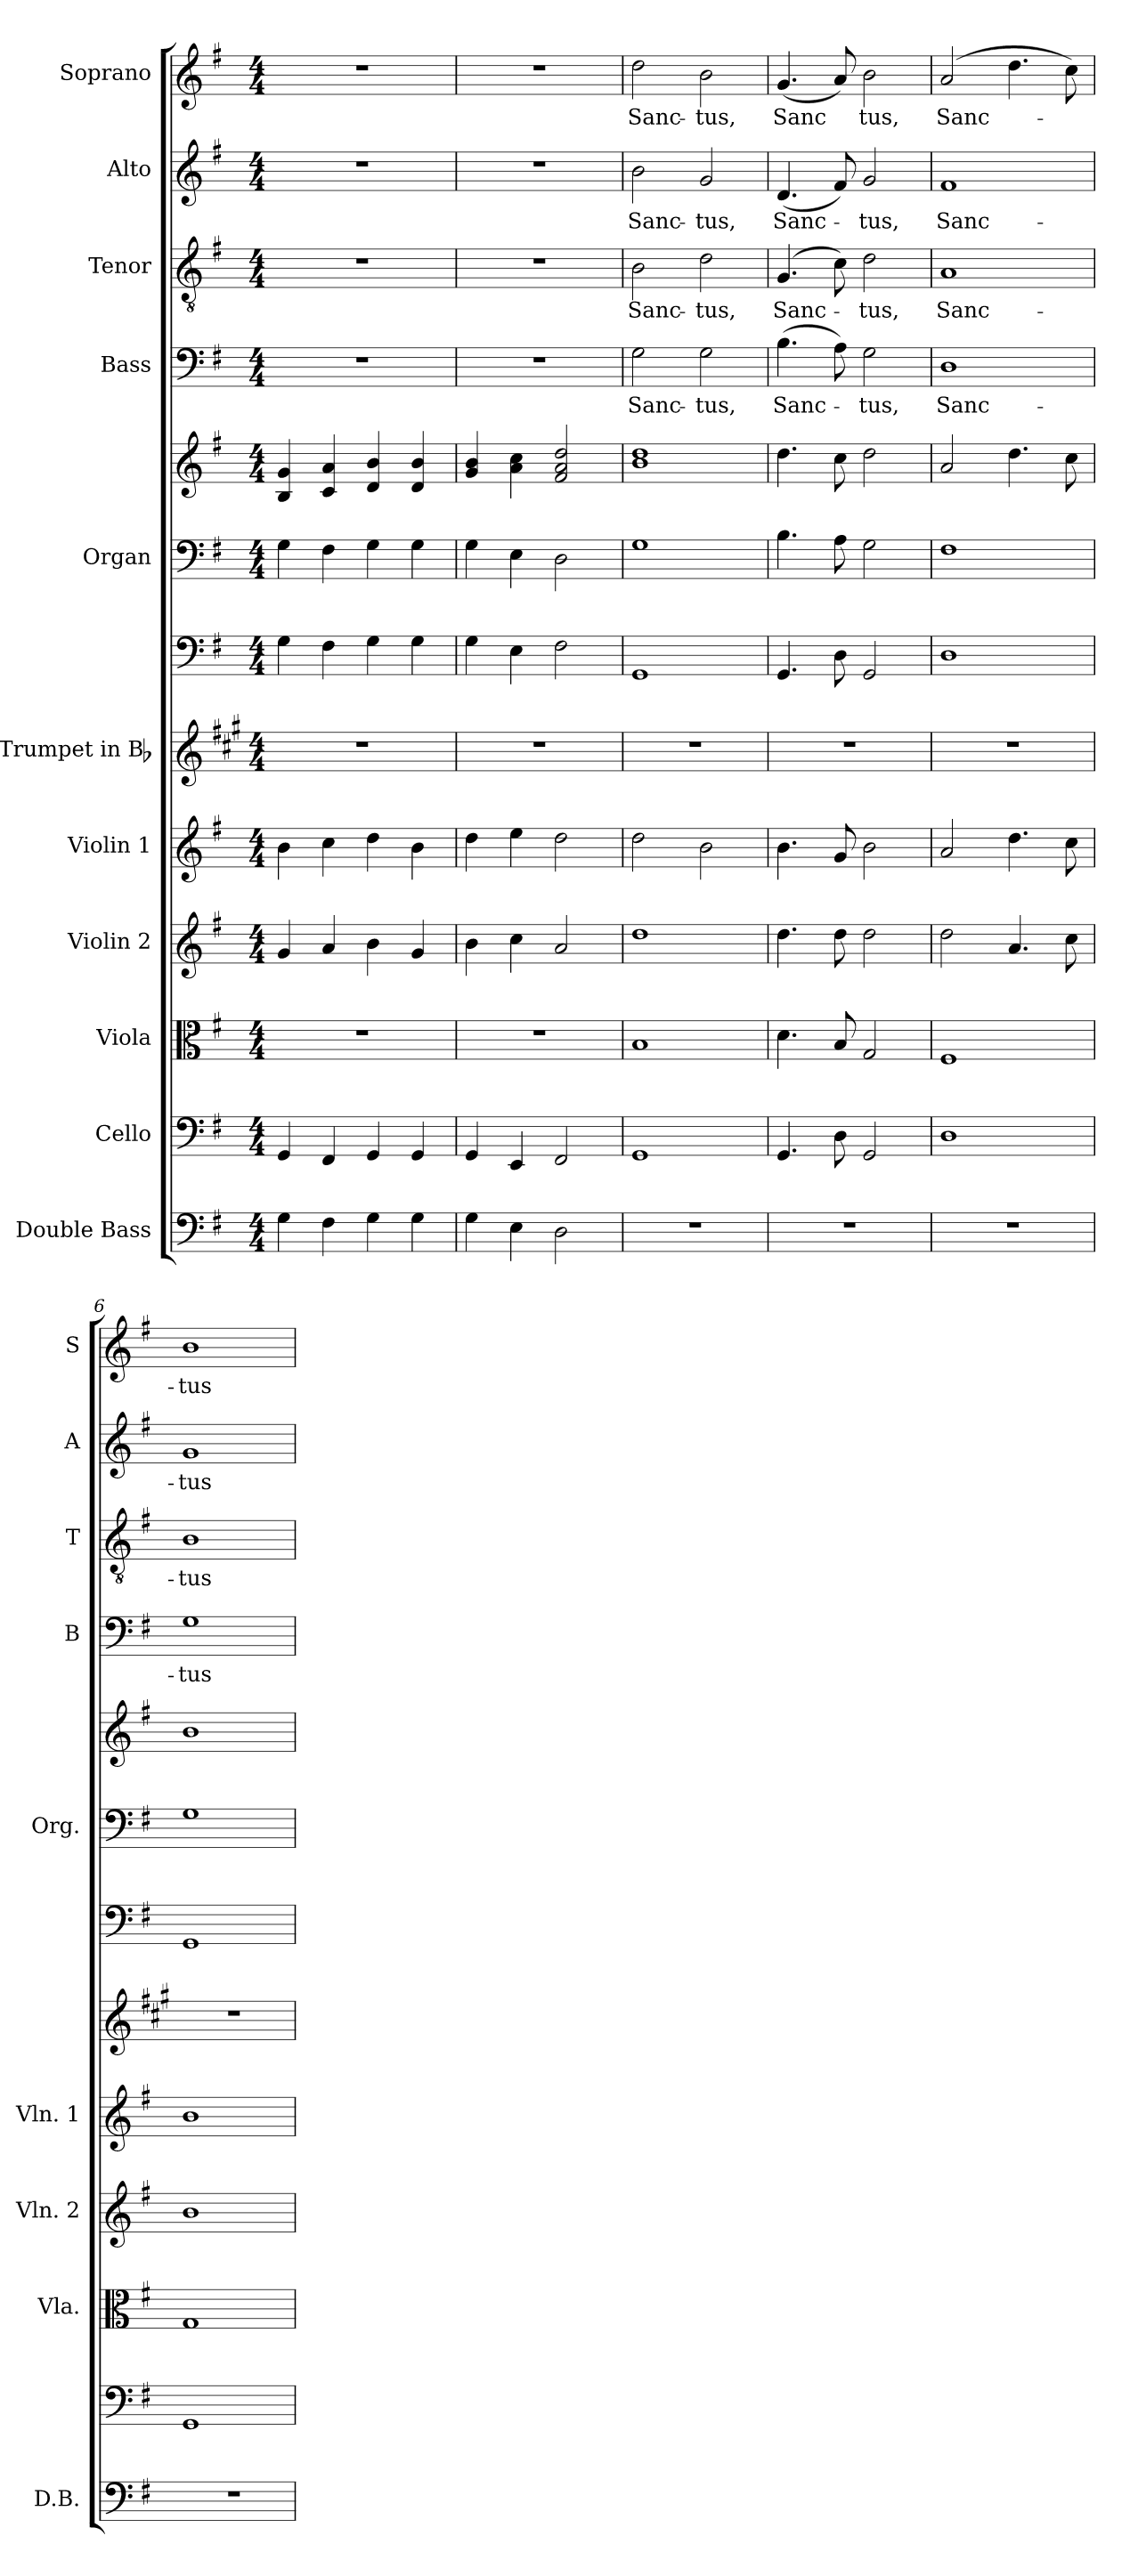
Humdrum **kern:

**kern	**kern	**kern	**kern	**kern	**kern	**kern	**kern	**kern	**kern	**text	**kern	**text	**kern	**text	**kern	**text
*part12	*part11	*part10	*part9	*part8	*part7	*part6	*part5	*part5	*part4	*part4	*part3	*part3	*part2	*part2	*part1	*part1
*staff13	*staff12	*staff11	*staff10	*staff9	*staff8	*staff7	*staff6	*staff5	*staff4	*staff4	*staff3	*staff3	*staff2	*staff2	*staff1	*staff1
*I"Double Bass	*I"Cello	*I"Viola	*I"Violin 2	*I"Violin 1	*I"Trumpet in Bb	*	*I"Organ	*	*I"Bass	*	*I"Tenor	*	*I"Alto	*	*I"Soprano	*
*I'D.B.	*	*I'Vla.	*I'Vln. 2	*I'Vln. 1	*	*	*I'Org.	*	*I'B	*	*I'T	*	*I'A	*	*I'S	*
*clefF4	*clefF4	*clefC3	*clefG2	*clefG2	*clefG2	*clefF4	*clefF4	*clefG2	*clefF4	*	*clefGv2	*	*clefG2	*	*clefG2	*
*ITrd7c12	*	*	*	*	*ITrd1c2	*	*	*	*	*	*	*	*	*	*	*
*k[f#]	*k[f#]	*k[f#]	*k[f#]	*k[f#]	*k[f#]	*k[f#]	*k[f#]	*k[f#]	*k[f#]	*	*k[f#]	*	*k[f#]	*	*k[f#]	*
*G:	*G:	*G:	*G:	*G:	*G:	*G:	*G:	*G:	*G:	*	*G:	*	*G:	*	*G:	*
*M4/4	*M4/4	*M4/4	*M4/4	*M4/4	*M4/4	*M4/4	*M4/4	*M4/4	*M4/4	*	*M4/4	*	*M4/4	*	*M4/4	*
*MM96	*MM96	*MM96	*MM96	*MM96	*MM96	*MM96	*MM96	*MM96	*MM96	*	*MM96	*	*MM96	*	*MM96	*
=1	=1	=1	=1	=1	=1	=1	=1	=1	=1	=1	=1	=1	=1	=1	=1	=1
4GG\	4GG/	1r	4g/	4b\	1r	4G\	4G\	4B/ 4g/	1r	.	1r	.	1r	.	1r	.
4FF#\	4FF#/	.	4a/	4cc\	.	4F#\	4F#\	4c/ 4a/	.	.	.	.	.	.	.	.
4GG\	4GG/	.	4b\	4dd\	.	4G\	4G\	4d/ 4b/	.	.	.	.	.	.	.	.
4GG\	4GG/	.	4g/	4b\	.	4G\	4G\	4d/ 4b/	.	.	.	.	.	.	.	.
=2	=2	=2	=2	=2	=2	=2	=2	=2	=2	=2	=2	=2	=2	=2	=2	=2
4GG\	4GG/	1r	4b\	4dd\	1r	4G\	4G\	4g/ 4b/	1r	.	1r	.	1r	.	1r	.
4EE\	4EE/	.	4cc\	4ee\	.	4E\	4E\	4a\ 4cc\	.	.	.	.	.	.	.	.
2DD\	2FF#/	.	2a/	2dd\	.	2F#\	2D\	2f#/ 2a/ 2dd/	.	.	.	.	.	.	.	.
=3	=3	=3	=3	=3	=3	=3	=3	=3	=3	=3	=3	=3	=3	=3	=3	=3
!	!	!	!	!	!	!	!	!	!	!LO:LY:b	!	!LO:LY:b	!	!LO:LY:b	!	!LO:LY:b
1r	1GG	1B	1dd	2dd\	1r	1GG	1G	1b 1dd	2G\	Sanc-	2B\	Sanc-	2b\	Sanc-	2dd\	Sanc-
!	!	!	!	!	!	!	!	!	!	!LO:LY:b	!	!LO:LY:b	!	!LO:LY:b	!	!LO:LY:b
.	.	.	.	2b\	.	.	.	.	2G\	-tus,	2d\	-tus,	2g/	-tus,	2b\	-tus,
=4	=4	=4	=4	=4	=4	=4	=4	=4	=4	=4	=4	=4	=4	=4	=4	=4
!	!	!	!	!	!	!	!	!	!	!LO:LY:b	!	!LO:LY:b	!	!LO:LY:b	!	!LO:LY:b
1r	4.GG/	4.d\	4.dd\	4.b\	1r	4.GG/	4.B\	4.dd\	(>4.B\	Sanc-	(4.G/	Sanc-	(<4.d/	Sanc-	(<4.g/	Sanc
.	8D\	8B/	8dd\	8g/	.	8D\	8A\	8cc\	8A\)	.	8c\)	.	8f#/)	.	8a/)	.
!	!	!	!	!	!	!	!	!	!	!LO:LY:b	!	!LO:LY:b	!	!LO:LY:b	!	!LO:LY:b
.	2GG/	2G/	2dd\	2b\	.	2GG/	2G\	2dd\	2G\	-tus,	2d\	-tus,	2g/	-tus,	2b\	tus,
=5	=5	=5	=5	=5	=5	=5	=5	=5	=5	=5	=5	=5	=5	=5	=5	=5
!	!	!	!	!	!	!	!	!	!	!LO:LY:b	!	!LO:LY:b	!	!LO:LY:b	!	!LO:LY:b
1r	1D	1F#	2dd\	2a/	1r	1D	1F#	2a/	1D	Sanc-	1A	Sanc-	1f#	Sanc-	(2a/	Sanc-
.	.	.	4.a/	4.dd\	.	.	.	4.dd\	.	.	.	.	.	.	4.dd\	.
.	.	.	8cc\	8cc\	.	.	.	8cc\	.	.	.	.	.	.	8cc\)	.
=6	=6	=6	=6	=6	=6	=6	=6	=6	=6	=6	=6	=6	=6	=6	=6	=6
!	!	!	!	!	!	!	!	!	!	!LO:LY:b	!	!LO:LY:b	!	!LO:LY:b	!	!LO:LY:b
1r	1GG	1G	1b	1b	1r	1GG	1G	1b	1G	-tus	1B	-tus	1g	-tus	1b	-tus-
=	=	=	=	=	=	=	=	=	=	=	=	=	=	=	=	=
*-	*-	*-	*-	*-	*-	*-	*-	*-	*-	*-	*-	*-	*-	*-	*-	*-
